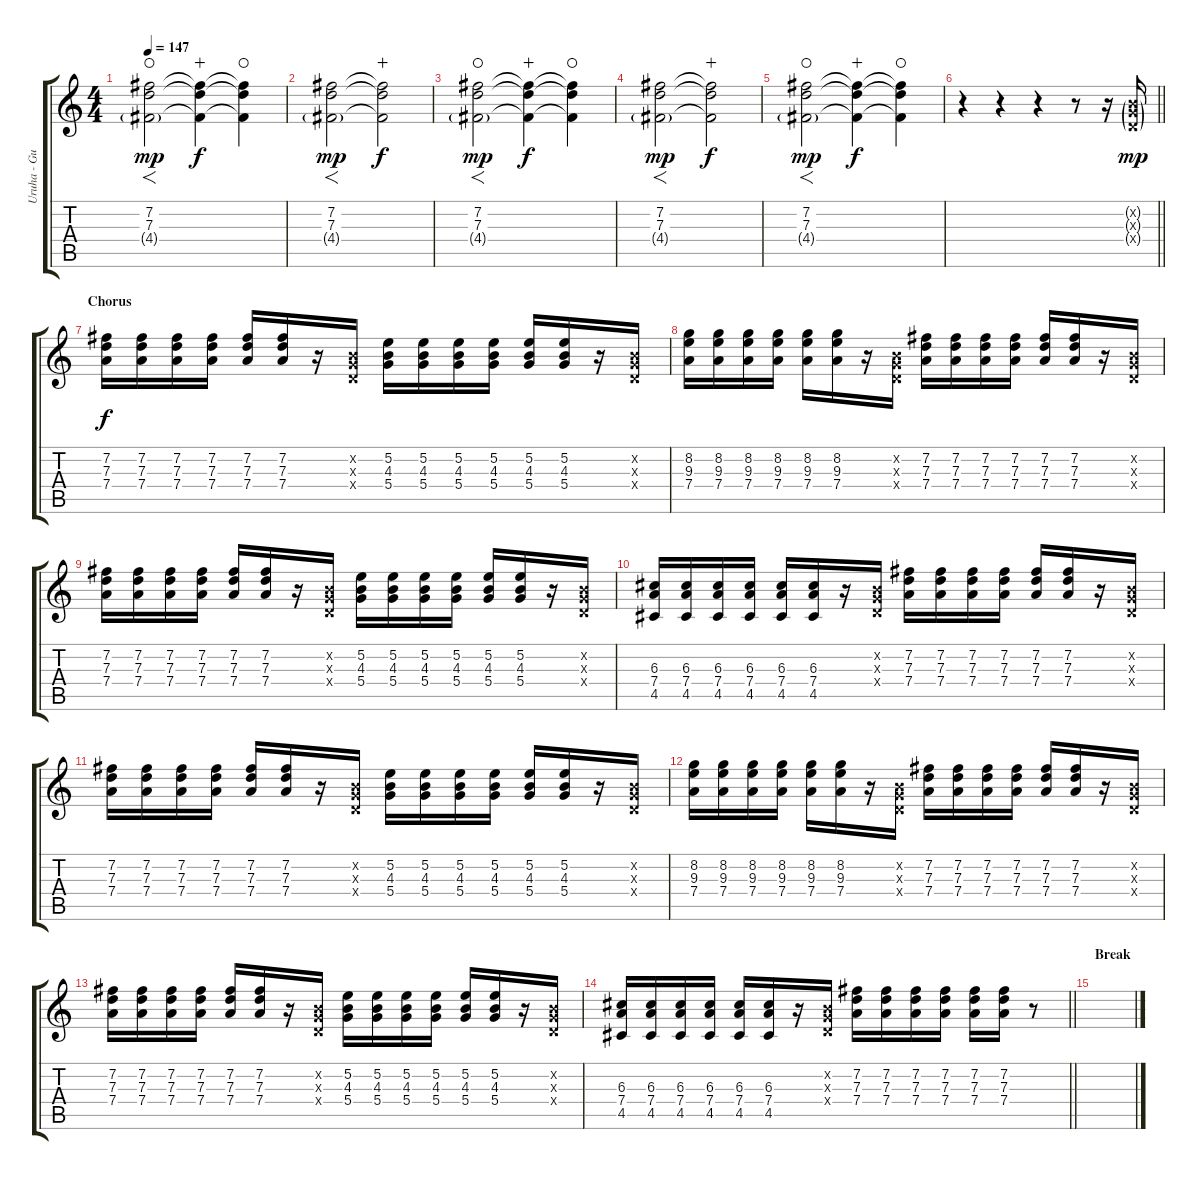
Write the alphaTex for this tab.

\track ("Uruha - Guitar 1" "Uruha - Gu") {instrument distortionguitar}
\staff {score tabs}
\tuning (E4 B3 G3 D3 A2 D2) {hide}
\ts (4 4)
\tempo 147
\clef g2
\ks c
(7.2 7.3 4.4{g}).2{f dy mp waho} (7.2{t} 7.3{t} 4.4{t}).4{dy f wahc} (7.2{t} 7.3{t} 4.4{t}).4{waho} |
(7.2 7.3 4.4{g}).2{f dy mp} (7.2{t} 7.3{t} 4.4{t}).2{dy f wahc} |
(7.2 7.3 4.4{g}).2{f dy mp waho} (7.2{t} 7.3{t} 4.4{t}).4{dy f wahc} (7.2{t} 7.3{t} 4.4{t}).4{waho} |
(7.2 7.3 4.4{g}).2{f dy mp} (7.2{t} 7.3{t} 4.4{t}).2{dy f wahc} |
(7.2 7.3 4.4{g}).2{f dy mp waho} (7.2{t} 7.3{t} 4.4{t}).4{dy f wahc} (7.2{t} 7.3{t} 4.4{t}).4{waho} |
\barLineRight lightlight
r.4{instrument overdrivenguitar} r.4 r.4 r.8 r.16 (0.2{g x} 0.3{g x} 0.4{g x}).16{dy mp} |
\section ("" "Chorus")
(7.2 7.3 7.4).16{dy f} (7.2 7.3 7.4).16 (7.2 7.3 7.4).16 (7.2 7.3 7.4).16 (7.2 7.3 7.4).16 (7.2 7.3 7.4).16 r.16 (0.2{x} 0.3{x} 0.4{x}).16 (5.2 4.3 5.4).16 (5.2 4.3 5.4).16 (5.2 4.3 5.4).16 (5.2 4.3 5.4).16 (5.2 4.3 5.4).16 (5.2 4.3 5.4).16 r.16 (0.2{x} 0.3{x} 0.4{x}).16 |
(8.2 9.3 7.4).16 (8.2 9.3 7.4).16 (8.2 9.3 7.4).16 (8.2 9.3 7.4).16 (8.2 9.3 7.4).16 (8.2 9.3 7.4).16 r.16 (0.2{x} 0.3{x} 0.4{x}).16 (7.2 7.3 7.4).16 (7.2 7.3 7.4).16 (7.2 7.3 7.4).16 (7.2 7.3 7.4).16 (7.2 7.3 7.4).16 (7.2 7.3 7.4).16 r.16 (0.2{x} 0.3{x} 0.4{x}).16 |
(7.2 7.3 7.4).16 (7.2 7.3 7.4).16 (7.2 7.3 7.4).16 (7.2 7.3 7.4).16 (7.2 7.3 7.4).16 (7.2 7.3 7.4).16 r.16 (0.2{x} 0.3{x} 0.4{x}).16 (5.2 4.3 5.4).16 (5.2 4.3 5.4).16 (5.2 4.3 5.4).16 (5.2 4.3 5.4).16 (5.2 4.3 5.4).16 (5.2 4.3 5.4).16 r.16 (0.2{x} 0.3{x} 0.4{x}).16 |
(6.3 7.4 4.5).16 (6.3 7.4 4.5).16 (6.3 7.4 4.5).16 (6.3 7.4 4.5).16 (6.3 7.4 4.5).16 (6.3 7.4 4.5).16 r.16 (0.2{x} 0.3{x} 0.4{x}).16 (7.2 7.3 7.4).16 (7.2 7.3 7.4).16 (7.2 7.3 7.4).16 (7.2 7.3 7.4).16 (7.2 7.3 7.4).16 (7.2 7.3 7.4).16 r.16 (0.2{x} 0.3{x} 0.4{x}).16 |
(7.2 7.3 7.4).16 (7.2 7.3 7.4).16 (7.2 7.3 7.4).16 (7.2 7.3 7.4).16 (7.2 7.3 7.4).16 (7.2 7.3 7.4).16 r.16 (0.2{x} 0.3{x} 0.4{x}).16 (5.2 4.3 5.4).16 (5.2 4.3 5.4).16 (5.2 4.3 5.4).16 (5.2 4.3 5.4).16 (5.2 4.3 5.4).16 (5.2 4.3 5.4).16 r.16 (0.2{x} 0.3{x} 0.4{x}).16 |
(8.2 9.3 7.4).16 (8.2 9.3 7.4).16 (8.2 9.3 7.4).16 (8.2 9.3 7.4).16 (8.2 9.3 7.4).16 (8.2 9.3 7.4).16 r.16 (0.2{x} 0.3{x} 0.4{x}).16 (7.2 7.3 7.4).16 (7.2 7.3 7.4).16 (7.2 7.3 7.4).16 (7.2 7.3 7.4).16 (7.2 7.3 7.4).16 (7.2 7.3 7.4).16 r.16 (0.2{x} 0.3{x} 0.4{x}).16 |
(7.2 7.3 7.4).16 (7.2 7.3 7.4).16 (7.2 7.3 7.4).16 (7.2 7.3 7.4).16 (7.2 7.3 7.4).16 (7.2 7.3 7.4).16 r.16 (0.2{x} 0.3{x} 0.4{x}).16 (5.2 4.3 5.4).16 (5.2 4.3 5.4).16 (5.2 4.3 5.4).16 (5.2 4.3 5.4).16 (5.2 4.3 5.4).16 (5.2 4.3 5.4).16 r.16 (0.2{x} 0.3{x} 0.4{x}).16 |
\barLineRight lightlight
(6.3 7.4 4.5).16 (6.3 7.4 4.5).16 (6.3 7.4 4.5).16 (6.3 7.4 4.5).16 (6.3 7.4 4.5).16 (6.3 7.4 4.5).16 r.16 (0.2{x} 0.3{x} 0.4{x}).16 (7.2 7.3 7.4).16 (7.2 7.3 7.4).16 (7.2 7.3 7.4).16 (7.2 7.3 7.4).16 (7.2 7.3 7.4).16 (7.2 7.3 7.4).16 r.8 |
\section ("" "Break")
